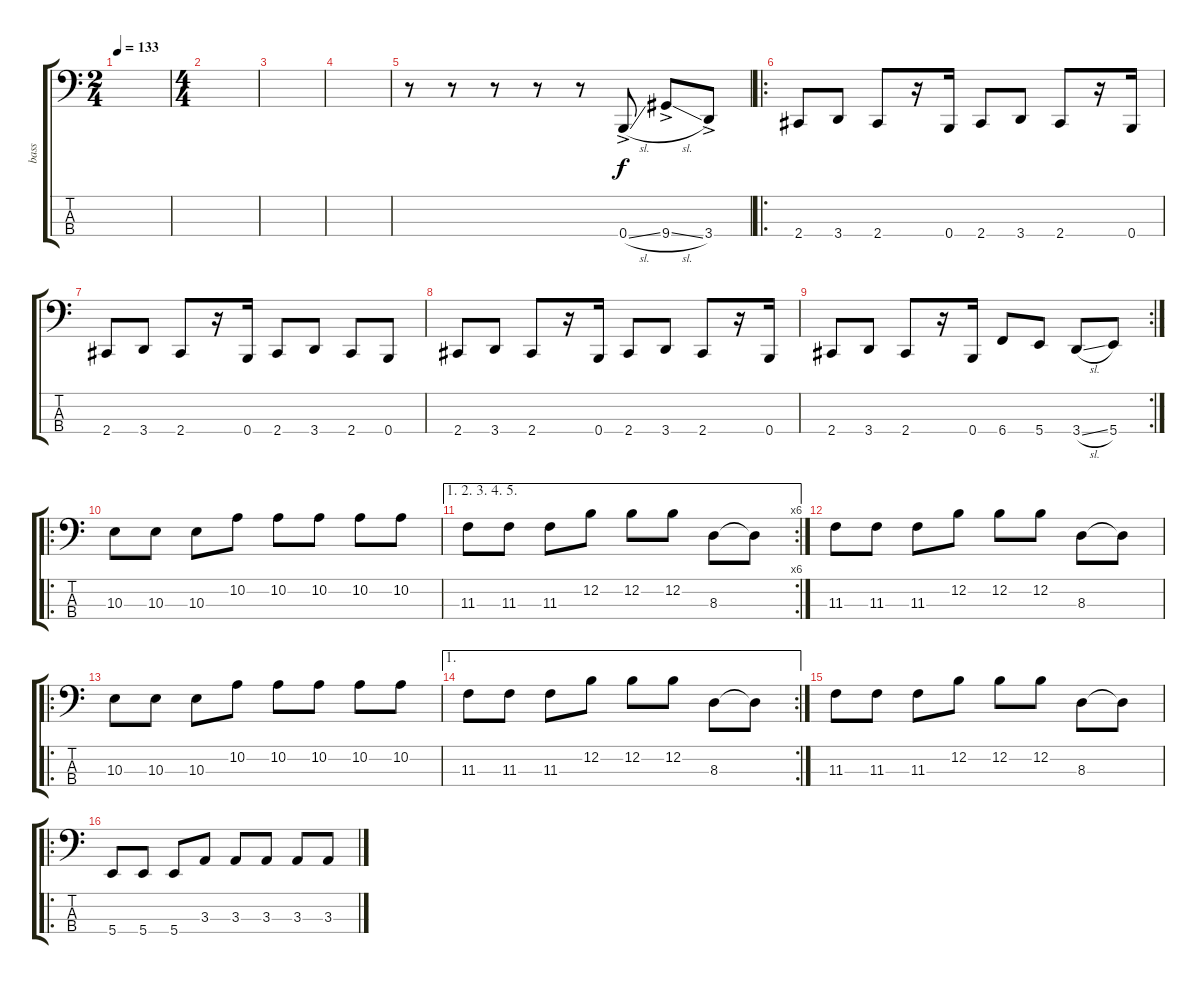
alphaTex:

\track ("bass" "bass") {instrument electricbassfinger}
\staff {score tabs}
\tuning (E2 B1 Gb1 B0) {hide}
\ts (2 4)
\tempo 133
\clef f4
\ks c
|
\ts (4 4)
|
|
|
r.8 r.8 r.8 r.8 r.8 0.4{sl ac}.8 9.4{sl ac}.8 3.4{ac}.8 |
\ro
2.4.8{dy f} 3.4.8 2.4.8 r.16 0.4.16 2.4.8 3.4.8 2.4.8 r.16 0.4.16 |
2.4.8 3.4.8 2.4.8 r.16 0.4.16 2.4.8 3.4.8 2.4.8 0.4.8 |
2.4.8 3.4.8 2.4.8 r.16 0.4.16 2.4.8 3.4.8 2.4.8 r.16 0.4.16 |
\rc 2
2.4.8 3.4.8 2.4.8 r.16 0.4.16 6.4.8 5.4.8 3.4{sl}.8 5.4.8 |
\ro
10.3.8 10.3.8 10.3.8 10.2.8 10.2.8 10.2.8 10.2.8 10.2.8 |
\ae (1 2 3 4 5)
\rc 6
11.3.8 11.3.8 11.3.8 12.2.8 12.2.8 12.2.8 8.3.8 8.3{t}.8 |
11.3.8 11.3.8 11.3.8 12.2.8 12.2.8 12.2.8 8.3.8 8.3{t}.8 |
\ro
10.3.8 10.3.8 10.3.8 10.2.8 10.2.8 10.2.8 10.2.8 10.2.8 |
\ae 1
\rc 2
11.3.8 11.3.8 11.3.8 12.2.8 12.2.8 12.2.8 8.3.8 8.3{t}.8 |
11.3.8 11.3.8 11.3.8 12.2.8 12.2.8 12.2.8 8.3.8 8.3{t}.8 |
\ro
5.4.8 5.4.8 5.4.8 3.3.8 3.3.8 3.3.8 3.3.8 3.3.8
